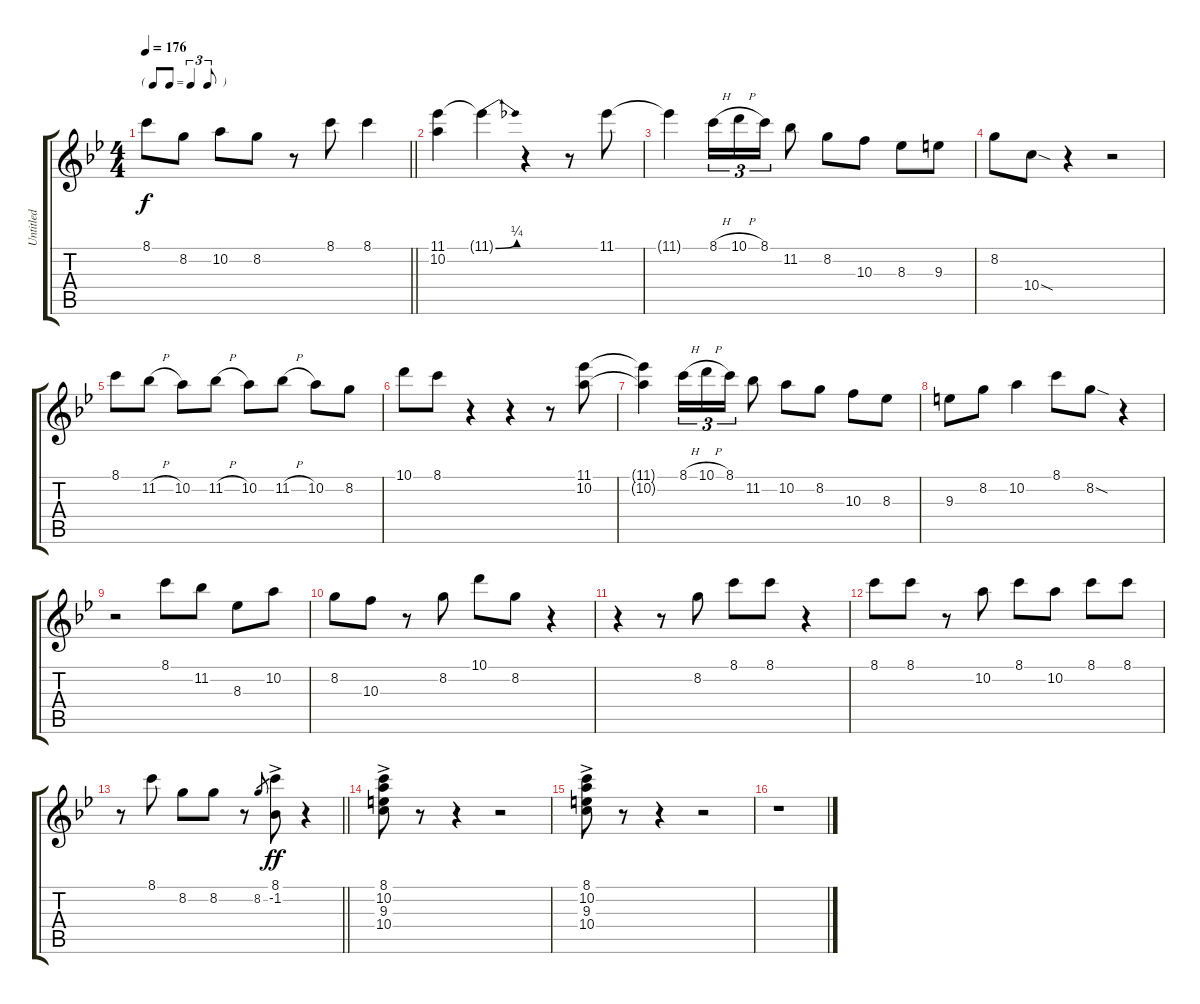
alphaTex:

\track ("Untitled" "Untitled") {instrument electricguitarclean}
\staff {score tabs}
\tuning (E4 B3 G3 D3 A2 E2) {hide}
\ts (4 4)
\tf triplet8th
\tempo 176
\clef g2
\barLineRight lightlight
\ks bb
8.1.8{dy f} 8.2.8 10.2.8 8.2.8 r.8 8.1.8 8.1.4 |
(11.1 10.2).4 11.1{be (bend 0 0 60 1) t}.4 r.4 r.8 11.1.8 |
11.1{t}.4 8.1{h}.16{tu (3 2)} 10.1{h}.16{tu (3 2)} 8.1.16{tu (3 2)} 11.2.8 8.2.8 10.3.8 8.3.8 9.3.8 |
8.2.8 10.4{sod}.8 r.4 r.2 |
8.1.8 11.2{h}.8 10.2.8 11.2{h}.8 10.2.8 11.2{h}.8 10.2.8 8.2.8 |
10.1.8 8.1.8 r.4 r.4 r.8 (11.1 10.2).8 |
(11.1{t} 10.2{t}).4 8.1{h}.16{tu (3 2)} 10.1{h}.16{tu (3 2)} 8.1.16{tu (3 2)} 11.2.8 10.2.8 8.2.8 10.3.8 8.3.8 |
9.3.8 8.2.8 10.2.4 8.1.8 8.2{sod}.8 r.4 |
r.2 8.1.8 11.2.8 8.3.8 10.2.8 |
8.2.8 10.3.8 r.8 8.2.8 10.1.8 8.2.8 r.4 |
r.4 r.8 8.2.8 8.1.8 8.1.8 r.4 |
8.1.8 8.1.8 r.8 10.2.8 8.1.8 10.2.8 8.1.8 8.1.8 |
\barLineRight lightlight
r.8 8.1.8 8.2.8 8.2.8 r.8 8.2.8{gr} (8.1{ac} -1.2).8{dy ff} r.4 |
(8.1{ac} 10.2{ac} 9.3{ac} 10.4{ac}).8 r.8 r.4 r.2 |
(8.1{ac} 10.2{ac} 9.3{ac} 10.4{ac}).8 r.8 r.4 r.2 |
r.1
